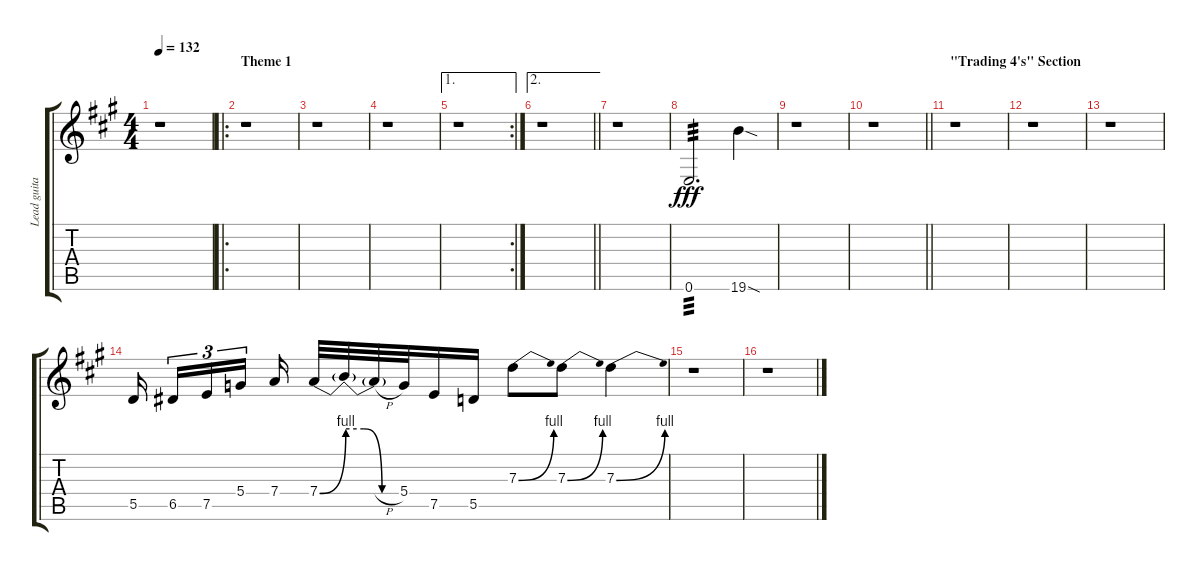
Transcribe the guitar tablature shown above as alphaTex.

\track ("Lead guitar (left channel)" "Lead guita") {instrument distortionguitar}
\staff {score tabs}
\tuning (E4 B3 G3 D3 A2 E2) {hide}
\ts (4 4)
\tempo 132
\clef g2
\ks a
r.1{dy fff} |
\ro
\section ("" "Theme 1")
r.1 |
r.1 |
r.1 |
\ae 1
\rc 2
r.1 |
\ae 2
\barLineRight lightlight
r.1 |
r.1 |
0.6.2{d tp 3} 19.6{sod}.4 |
r.1 |
\barLineRight lightlight
r.1 |
\section ("" "\"Trading 4's\" Section")
r.1 |
r.1 |
r.1 |
5.5.16{beam splitsecondary} 6.5.16{tu (3 2)} 7.5.16{tu (3 2)} 5.4.16{tu (3 2) beam splitsecondary} 7.4.16 7.4{be (bend 0 0 60 4)}.32 7.4{be (custom 0 4 20 4 40 0 60 0) t}.32 7.4{h t}.32 5.4.32 7.5.16 5.5.16 7.3{be (bend 0 0 60 4)}.8 7.3{be (bend 0 0 60 4)}.8 7.3{be (bend 0 0 60 4)}.4 |
r.1 |
r.1
